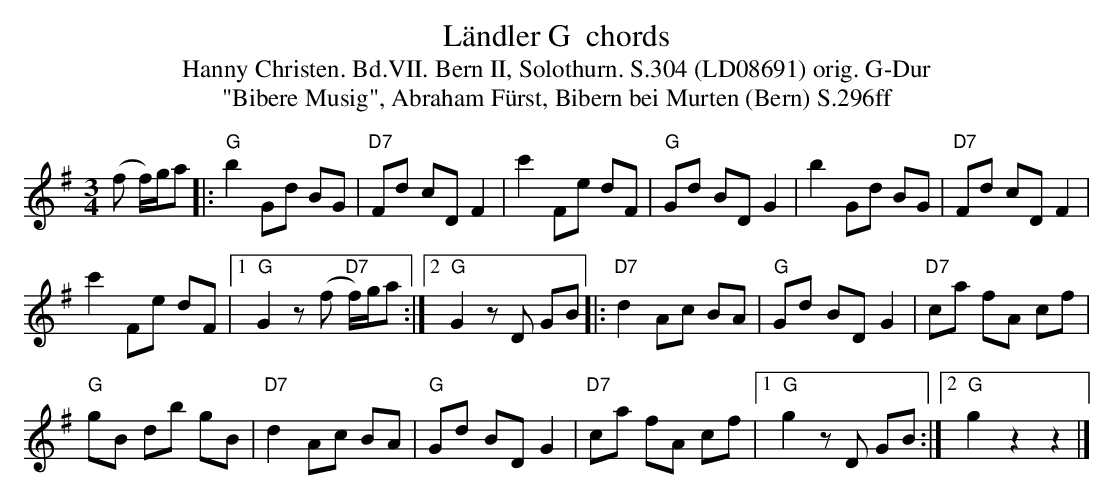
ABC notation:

X:1
T: L\"andler G  chords
T:Hanny Christen. Bd.VII. Bern II, Solothurn. S.304 (LD08691) orig. G-Dur
T: "Bibere Musig", Abraham F\"urst, Bibern bei Murten (Bern) S.296ff
M:3/4
L:1/8
K:G %%MIDI gchordon
(f f/)g/a |: "G"b2 Gd BG | "D7"Fd cD F2 | c'2 Fe dF | "G"Gd BD G2 | b2 Gd BG | "D7"Fd cD F2 |
c'2 Fe dF |1 "G"G2z (f "D7"f/)g/a :|2 "G"G2zD GB |: "D7"d2 Ac BA | "G"Gd BD G2 | "D7"ca fA cf |
"G"gB db gB | "D7"d2 Ac BA | "G"Gd BD G2 | "D7"ca fA cf |1 "G"g2zD GB :|2 "G"g2z2z2 |]
